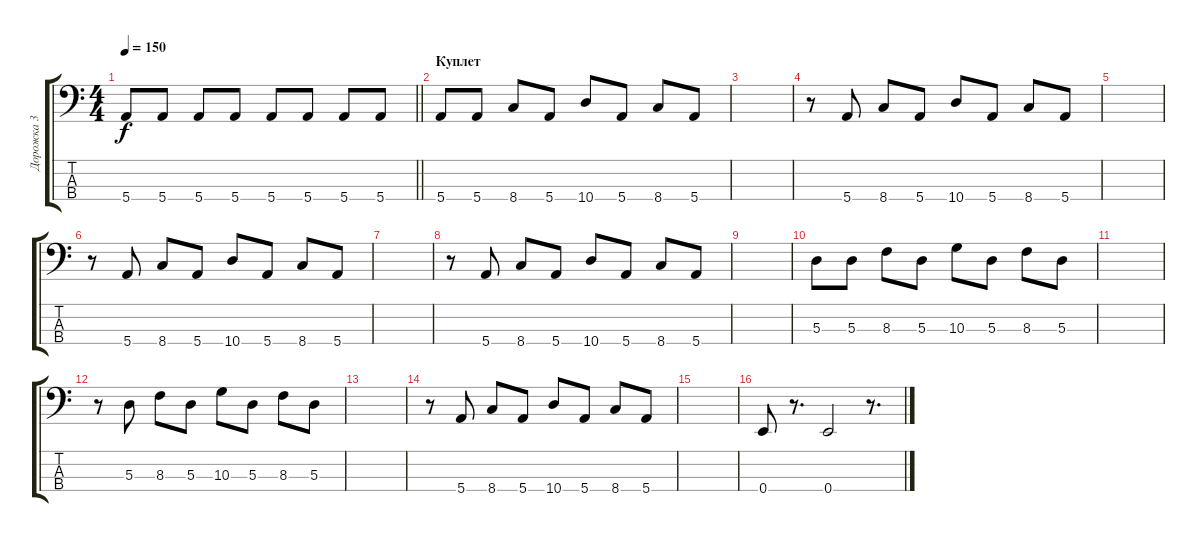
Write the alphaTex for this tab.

\track ("Дорожка 3" "Дорожка 3") {instrument electricbassfinger}
\staff {score tabs}
\tuning (G2 D2 A1 E1) {hide}
\ts (4 4)
\tempo 150
\clef f4
\barLineRight lightlight
\ks c
5.4.8{dy f} 5.4.8 5.4.8 5.4.8 5.4.8 5.4.8 5.4.8 5.4.8 |
\section ("" "Куплет")
5.4.8 5.4.8 8.4.8 5.4.8 10.4.8 5.4.8 8.4.8 5.4.8 |
|
r.8 5.4.8 8.4.8 5.4.8 10.4.8 5.4.8 8.4.8 5.4.8 |
|
r.8 5.4.8 8.4.8 5.4.8 10.4.8 5.4.8 8.4.8 5.4.8 |
|
r.8 5.4.8 8.4.8 5.4.8 10.4.8 5.4.8 8.4.8 5.4.8 |
|
5.3.8 5.3.8 8.3.8 5.3.8 10.3.8 5.3.8 8.3.8 5.3.8 |
|
r.8 5.3.8 8.3.8 5.3.8 10.3.8 5.3.8 8.3.8 5.3.8 |
|
r.8 5.4.8 8.4.8 5.4.8 10.4.8 5.4.8 8.4.8 5.4.8 |
|
0.4.8 r.8{d} 0.4.2 r.8{d}
